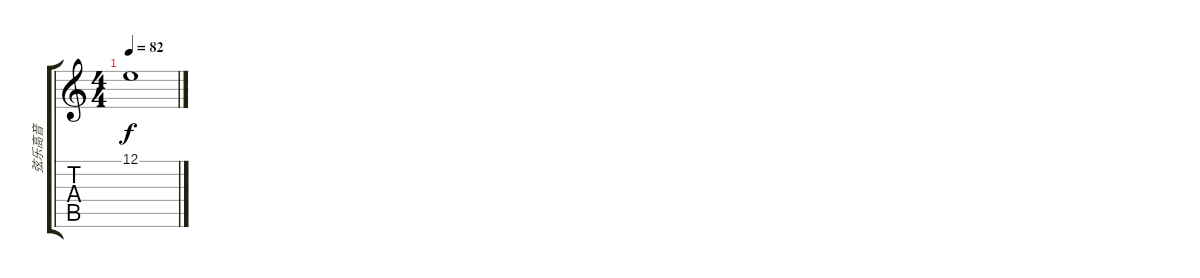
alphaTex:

\track ("弦乐高音" "弦乐高音") {instrument stringensemble1}
\staff {score tabs}
\tuning (E4 B3 G3 D3 A2 E2) {hide}
\ts (4 4)
\tempo 82
\clef g2
\ks c
12.1{t}.1{dy f}
